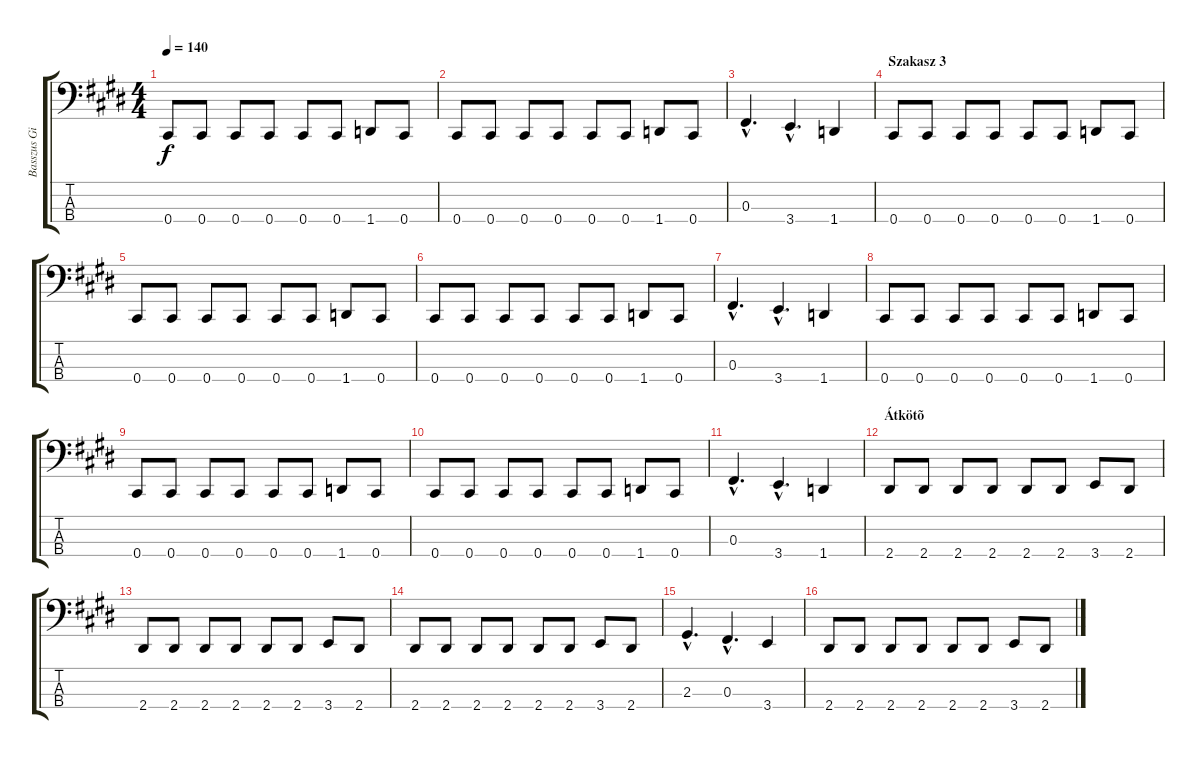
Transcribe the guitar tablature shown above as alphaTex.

\track ("Basszus Gitár" "Basszus Gi") {instrument electricbassfinger}
\staff {score tabs}
\tuning (E2 B1 Gb1 Db1) {hide}
\ts (4 4)
\tempo 140
\clef f4
\ks c#minor
0.4.8{dy f} 0.4.8 0.4.8 0.4.8 0.4.8 0.4.8 1.4.8 0.4.8 |
0.4.8 0.4.8 0.4.8 0.4.8 0.4.8 0.4.8 1.4.8 0.4.8 |
0.3{hac}.4{d} 3.4{hac}.4{d} 1.4.4 |
\section ("" "Szakasz 3")
0.4.8 0.4.8 0.4.8 0.4.8 0.4.8 0.4.8 1.4.8 0.4.8 |
0.4.8 0.4.8 0.4.8 0.4.8 0.4.8 0.4.8 1.4.8 0.4.8 |
0.4.8 0.4.8 0.4.8 0.4.8 0.4.8 0.4.8 1.4.8 0.4.8 |
0.3{hac}.4{d} 3.4{hac}.4{d} 1.4.4 |
0.4.8 0.4.8 0.4.8 0.4.8 0.4.8 0.4.8 1.4.8 0.4.8 |
0.4.8 0.4.8 0.4.8 0.4.8 0.4.8 0.4.8 1.4.8 0.4.8 |
0.4.8 0.4.8 0.4.8 0.4.8 0.4.8 0.4.8 1.4.8 0.4.8 |
0.3{hac}.4{d} 3.4{hac}.4{d} 1.4.4 |
\section ("" "Átkötõ")
2.4.8 2.4.8 2.4.8 2.4.8 2.4.8 2.4.8 3.4.8 2.4.8 |
2.4.8 2.4.8 2.4.8 2.4.8 2.4.8 2.4.8 3.4.8 2.4.8 |
2.4.8 2.4.8 2.4.8 2.4.8 2.4.8 2.4.8 3.4.8 2.4.8 |
2.3{hac}.4{d} 0.3{hac}.4{d} 3.4.4 |
2.4.8 2.4.8 2.4.8 2.4.8 2.4.8 2.4.8 3.4.8 2.4.8
